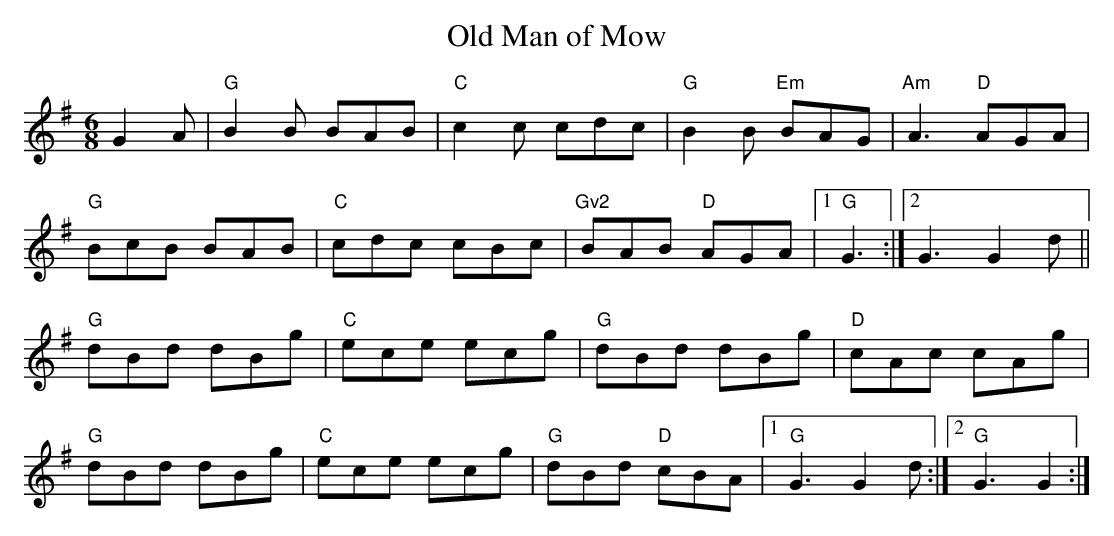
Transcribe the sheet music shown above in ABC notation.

X:1
T:Old Man of Mow
M:6/8
K:G
G2A |"G"B2B BAB|"C"c2c cdc|"G"B2B "Em"BAG|"Am"A3 "D"AGA|
"G"BcB BAB|"C"cdc cBc|"Gv2"BAB "D"AGA|1"G"G3 :|2G3 G2d||
"G"dBd dBg|"C"ece ecg|"G"dBd dBg|"D"cAc cAg|
"G"dBd dBg|"C"ece ecg|"G"dBd "D"cBA|1"G"G3 G2d:|2"G"G3 G2:|
